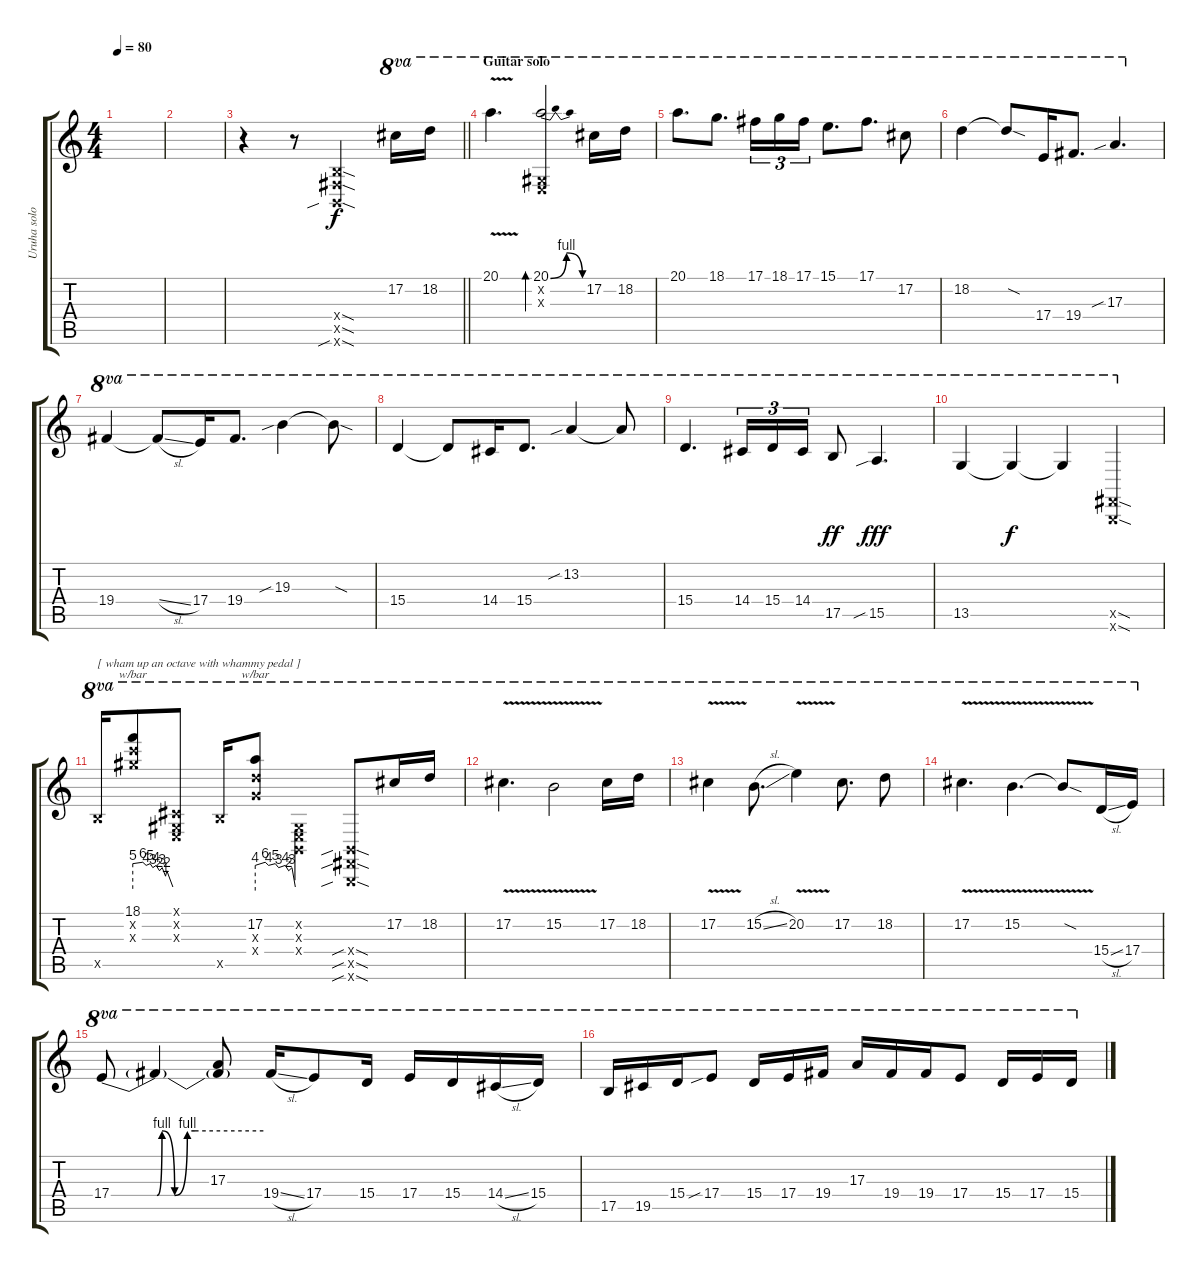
\track ("Uruha solo" "Uruha solo") {instrument distortionguitar}
\staff {score tabs}
\tuning (Db4 Ab3 E3 B2 Gb2 B1) {hide}
\ts (4 4)
\tempo 80
\clef g2
\ks c
|
|
\barLineRight lightlight
r.4 r.8 (0.4{sod x} 0.5{sod x} 0.6{sib sod x}).2 17.2.16{ot 8va} 18.2.16{ot 8va} |
\section ("" "Guitar solo")
20.1{v}.4{d ot 8va} (20.1{be (bendrelease 0 0 30 4 50 4 60 0)} 0.2{x} 0.3{x}).2{bd 60 ot 8va} 17.2.16{ot 8va} 18.2.16{ot 8va} |
20.1.8{d ot 8va} 18.1.8{d ot 8va} 17.1.16{tu (3 2) ot 8va} 18.1.16{tu (3 2) ot 8va} 17.1.16{tu (3 2) ot 8va} 15.1.8{d ot 8va} 17.1.8{d ot 8va} 17.2.8{ot 8va} |
18.2.4{ot 8va} 18.2{sod t}.8{ot 8va} 17.4.16{ot 8va} 19.4.8{d ot 8va} 17.3{sib}.4{d ot 8va} |
19.4.4{ot 8va} 19.4{sl t}.8{ot 8va} 17.4.16{ot 8va} 19.4.8{d ot 8va} 19.3{sib}.4{ot 8va} 19.3{sod t}.8{ot 8va} |
15.4.4{ot 8va} 15.4{t}.8{ot 8va} 14.4.16{ot 8va} 15.4.8{d ot 8va} 13.2{sib}.4{ot 8va} 13.2{t}.8{ot 8va} |
15.4.4{d ot 8va} 14.4.16{tu (3 2) ot 8va} 15.4.16{tu (3 2) ot 8va} 14.4.16{tu (3 2) ot 8va} 17.5.8{ot 8va dy ff} 15.5{sib}.4{d ot 8va dy fff} |
13.5.4{ot 8va} 13.5{t}.4{ot 8va dy f} 13.5{t}.4{ot 8va} (0.5{sod x} 0.6{sod x}).4{ot 8va} |
17.5{x}.16{ot 8va txt "[ wham up an octave with whammy pedal ]"} (18.1 18.2{x} 18.3{x}).8{tbe (custom default 0 20 15 24 20 16 26 20 30 12 35 16 40 8 44 12 49 4 51 8 60 0) ot 8va} (0.1{x} 0.2{x} 0.3{x}).8{ot 8va} 17.5{x}.16{ot 8va} (17.2 14.3{x} 12.4{x}).8{tbe (custom default 0 16 15 24 20 16 30 20 35 12 45 16 50 8 55 12 60 0) ot 8va} (0.2{x} 0.3{x} 0.4{x}).4{ot 8va beam Down} (0.4{sib sod x} 0.5{sib sod x} 0.6{sib sod x}).8{ot 8va} 17.2.16{ot 8va} 18.2.16{ot 8va} |
17.2{v}.4{d ot 8va} 15.2{v}.2{ot 8va} 17.2.16{ot 8va} 18.2.16{ot 8va} |
17.2{v}.4{ot 8va} 15.2{sl}.8{d ot 8va} 20.2{v}.4{ot 8va} 17.2.8{d ot 8va} 18.2.8{ot 8va} |
17.2{v}.4{d ot 8va} 15.2{v}.4{d ot 8va} 15.2{sod t}.8{ot 8va} 15.4{sl}.16{ot 8va} 17.4.16{ot 8va} |
17.4{be (custom 0 0 18 0 20 4 25 0 30 4 33 4 60 4)}.8{ot 8va} 17.4{t}.4{ot 8va} (17.3 17.4{t}).8{ot 8va} 19.4{sl}.16{ot 8va} 17.4.8{ot 8va} 15.4.16{ot 8va} 17.4.16{ot 8va beam merge} 15.4.16{ot 8va} 14.4{sl}.16{ot 8va} 15.4.16{ot 8va} |
17.5.16{ot 8va} 19.5.16{ot 8va} 15.4.16{ot 8va} 17.4{sib}.8{ot 8va} 15.4.16{ot 8va} 17.4.16{ot 8va} 19.4.16{ot 8va} 17.3.16{ot 8va} 19.4.16{ot 8va} 19.4.16{ot 8va} 17.4.8{ot 8va} 15.4.16{ot 8va} 17.4.16{ot 8va} 15.4.16{ot 8va}
